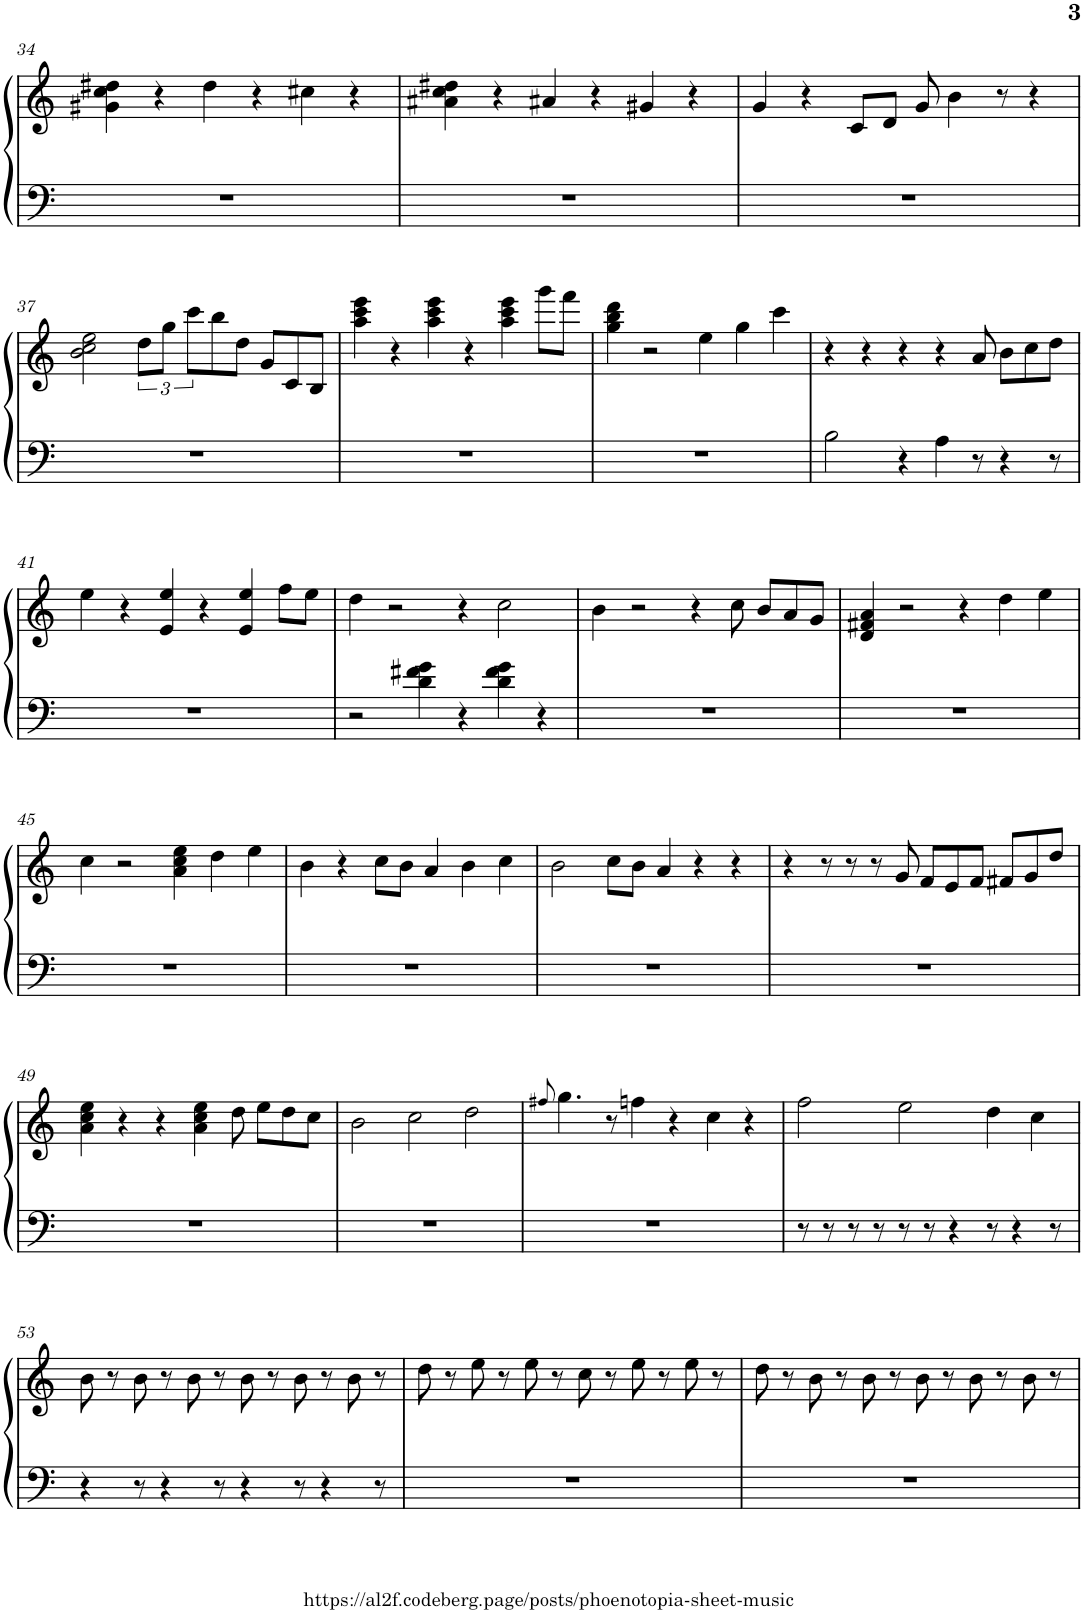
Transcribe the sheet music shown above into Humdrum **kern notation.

**kern	**kern
*part1	*part1
*staff2	*staff1
*I"Piano	*
*I'Pno.	*
!!LO:PB:g=z
*clefF4	*clefG2
*k[]	*k[]
*M12/8	*M12/8
=34	=34
1.r	4g#X\ 4cc\ 4dd#X\
.	4r
.	4dd#\
.	4r
.	4cc#X\
.	4r
=35	=35
1.r	4a#X\ 4cc\ 4dd#X\
.	4r
.	4a#X/
.	4r
.	4g#X/
.	4r
=36	=36
1.r	4g/
.	4r
.	8c/L
.	8d/J
.	8g/
.	4b\
.	8r
.	4r
!!LO:LB:g=z
=37	=37
1.r	2b\ 2cc\ 2ee\
.	8dd\L
.	8gg\J
.	8ccc\L
.	8bb\
.	8dd\J
.	8g/L
.	8c/
.	8B/J
=38	=38
1.r	4aa\ 4ccc\ 4eee\
.	4r
.	4aa\ 4ccc\ 4eee\
.	4r
.	4aa\ 4ccc\ 4eee\
.	8ggg\L
.	8fff\J
=39	=39
1.r	4gg\ 4bb\ 4ddd\
.	2r
.	4ee\
.	4gg\
.	4ccc\
=40	=40
2B\	4r
.	4r
4r	4r
4A\	4r
8r	8a/
4r	8b\L
.	8cc\
8r	8dd\J
!!LO:LB:g=z
=41	=41
1.r	4ee\
.	4r
.	4e/ 4ee/
.	4r
.	4e/ 4ee/
.	8ff\L
.	8ee\J
=42	=42
2r	4dd\
.	2r
4d\ 4f#X\ 4g\	.
4r	4r
4d\ 4f#\ 4g\	2cc\
4r	.
=43	=43
1.r	4b\
.	2r
.	4r
.	8cc\
.	8b/L
.	8a/
.	8g/J
=44	=44
1.r	4d/ 4f#X/ 4a/
.	2r
.	4r
.	4dd\
.	4ee\
!!LO:LB:g=z
=45	=45
1.r	4cc\
.	2r
.	4a\ 4cc\ 4ee\
.	4dd\
.	4ee\
=46	=46
1.r	4b\
.	4r
.	8cc\L
.	8b\J
.	4a/
.	4b\
.	4cc\
=47	=47
1.r	2b\
.	8cc\L
.	8b\J
.	4a/
.	4r
.	4r
=48	=48
1.r	4r
.	8r
.	8r
.	8r
.	8g/
.	8f/L
.	8e/
.	8f/J
.	8f#X/L
.	8g/
.	8dd/J
!!LO:LB:g=z
=49	=49
1.r	4a\ 4cc\ 4ee\
.	4r
.	4r
.	4a\ 4cc\ 4ee\
.	8dd\
.	8ee\L
.	8dd\
.	8cc\J
=50	=50
1.r	2b\
.	2cc\
.	2dd\
=51	=51
.	8qff#X/
1.r	4.gg\
.	8r
.	4ffn\
.	4r
.	4cc\
.	4r
=52	=52
8r	2ff\
8r	.
8r	.
8r	.
8r	2ee\
8r	.
4r	.
8r	4dd\
4r	.
.	4cc\
8r	.
!!LO:LB:g=z
=53	=53
4r	8b\
.	8r
8r	8b\
4r	8r
.	8b\
8r	8r
4r	8b\
.	8r
8r	8b\
4r	8r
.	8b\
8r	8r
=54	=54
1.r	8dd\
.	8r
.	8ee\
.	8r
.	8ee\
.	8r
.	8cc\
.	8r
.	8ee\
.	8r
.	8ee\
.	8r
=55	=55
1.r	8dd\
.	8r
.	8b\
.	8r
.	8b\
.	8r
.	8b\
.	8r
.	8b\
.	8r
.	8b\
.	8r
=	=
*-	*-
